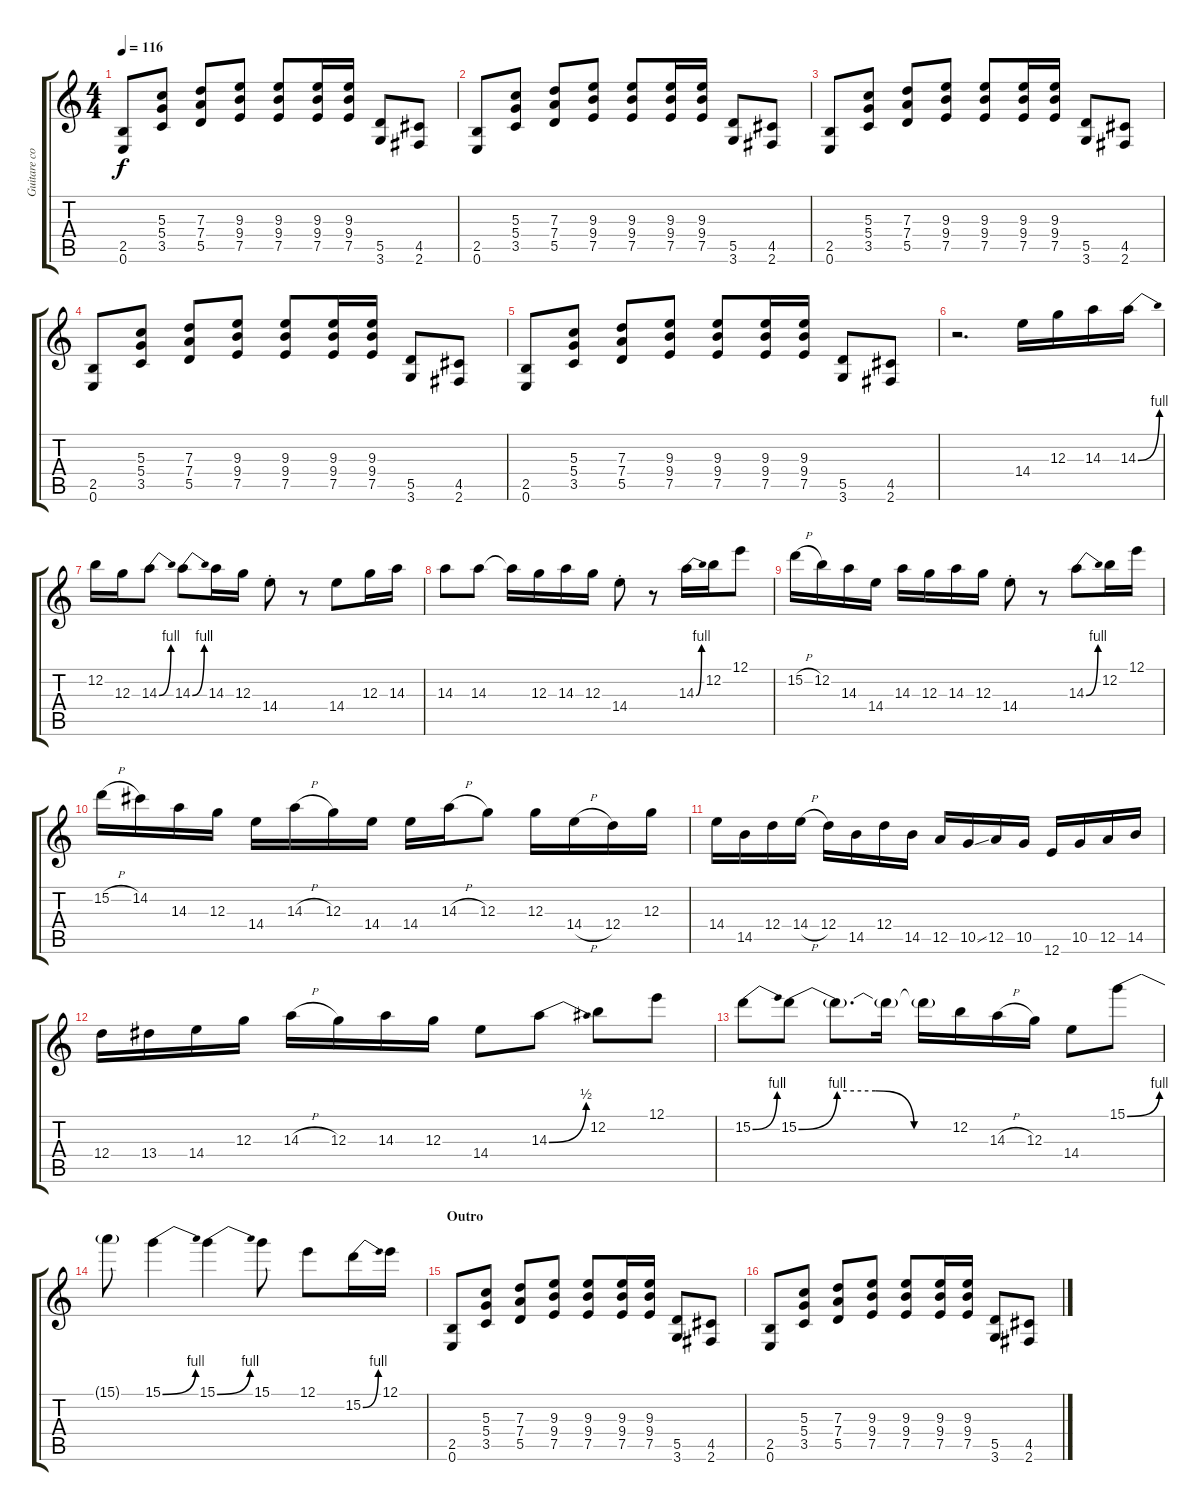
\track ("Guitare complet" "Guitare co") {instrument overdrivenguitar}
\staff {score tabs}
\tuning (E4 B3 G3 D3 A2 E2) {hide}
\ts (4 4)
\tempo 116
\clef g2
\ks c
(2.5 0.6).8{dy f} (5.3 5.4 3.5).8 (7.3 7.4 5.5).8 (9.3 9.4 7.5).8 (9.3 9.4 7.5).8 (9.3 9.4 7.5).16 (9.3 9.4 7.5).16 (5.5 3.6).8 (4.5 2.6).8 |
(2.5 0.6).8 (5.3 5.4 3.5).8 (7.3 7.4 5.5).8 (9.3 9.4 7.5).8 (9.3 9.4 7.5).8 (9.3 9.4 7.5).16 (9.3 9.4 7.5).16 (5.5 3.6).8 (4.5 2.6).8 |
(2.5 0.6).8 (5.3 5.4 3.5).8 (7.3 7.4 5.5).8 (9.3 9.4 7.5).8 (9.3 9.4 7.5).8 (9.3 9.4 7.5).16 (9.3 9.4 7.5).16 (5.5 3.6).8 (4.5 2.6).8 |
(2.5 0.6).8 (5.3 5.4 3.5).8 (7.3 7.4 5.5).8 (9.3 9.4 7.5).8 (9.3 9.4 7.5).8 (9.3 9.4 7.5).16 (9.3 9.4 7.5).16 (5.5 3.6).8 (4.5 2.6).8 |
(2.5 0.6).8 (5.3 5.4 3.5).8 (7.3 7.4 5.5).8 (9.3 9.4 7.5).8 (9.3 9.4 7.5).8 (9.3 9.4 7.5).16 (9.3 9.4 7.5).16 (5.5 3.6).8 (4.5 2.6).8 |
r.2{d} 14.4.16 12.3.16 14.3.16 14.3{be (bend 0 0 60 4)}.16 |
12.2.16 12.3.16 14.3{be (bend 0 0 60 4)}.8 14.3{be (bend 0 0 60 4)}.8 14.3.16 12.3.16 14.4{st}.8 r.8 14.4.8 12.3.16 14.3.16 |
14.3.8 14.3.8 14.3{t}.16 12.3.16 14.3.16 12.3.16 14.4{st}.8 r.8 14.3{be (bend 0 0 60 4)}.16 12.2.16 12.1.8 |
15.2{h}.16 12.2.16 14.3.16 14.4.16 14.3.16 12.3.16 14.3.16 12.3.16 14.4{st}.8 r.8 14.3{be (bend 0 0 60 4)}.8 12.2.16 12.1.16 |
15.2{h}.16 14.2.16 14.3.16 12.3.16 14.4.16 14.3{h}.16 12.3.16 14.4.16 14.4.16 14.3{h}.16 12.3.8 12.3.16 14.4{h}.16 12.4.16 12.3.16 |
14.4.16 14.5.16 12.4.16 14.4{h}.16 12.4.16 14.5.16 12.4.16 14.5.16 12.5.16 10.5{ss}.16 12.5.16 10.5.16 12.6.16 10.5.16 12.5.16 14.5.16 |
12.4.16 13.4.16 14.4.16 12.3.16 14.3{h}.16 12.3.16 14.3.16 12.3.16 14.4.8 14.3{be (bend 0 0 60 2)}.8 12.2.8 12.1.8 |
15.2{be (bend 0 0 60 4)}.8 15.2{be (custom 0 0 15 4 30 4 45 0 60 0)}.8 15.2{t}.8{d} 15.2{t}.16 15.2{t}.16 12.2.16 14.3{h}.16 12.3.16 14.4.8 15.1{be (bend 0 0 60 4)}.8 |
15.1{t}.8 15.1{be (bend 0 0 60 4)}.4 15.1{be (bend 0 0 60 4)}.4 15.1.8 12.1.8 15.2{be (bend 0 0 60 4)}.16 12.1.16 |
\section ("" "Outro")
(2.5 0.6).8 (5.3 5.4 3.5).8 (7.3 7.4 5.5).8 (9.3 9.4 7.5).8 (9.3 9.4 7.5).8 (9.3 9.4 7.5).16 (9.3 9.4 7.5).16 (5.5 3.6).8 (4.5 2.6).8 |
(2.5 0.6).8 (5.3 5.4 3.5).8 (7.3 7.4 5.5).8 (9.3 9.4 7.5).8 (9.3 9.4 7.5).8 (9.3 9.4 7.5).16 (9.3 9.4 7.5).16 (5.5 3.6).8 (4.5 2.6).8
